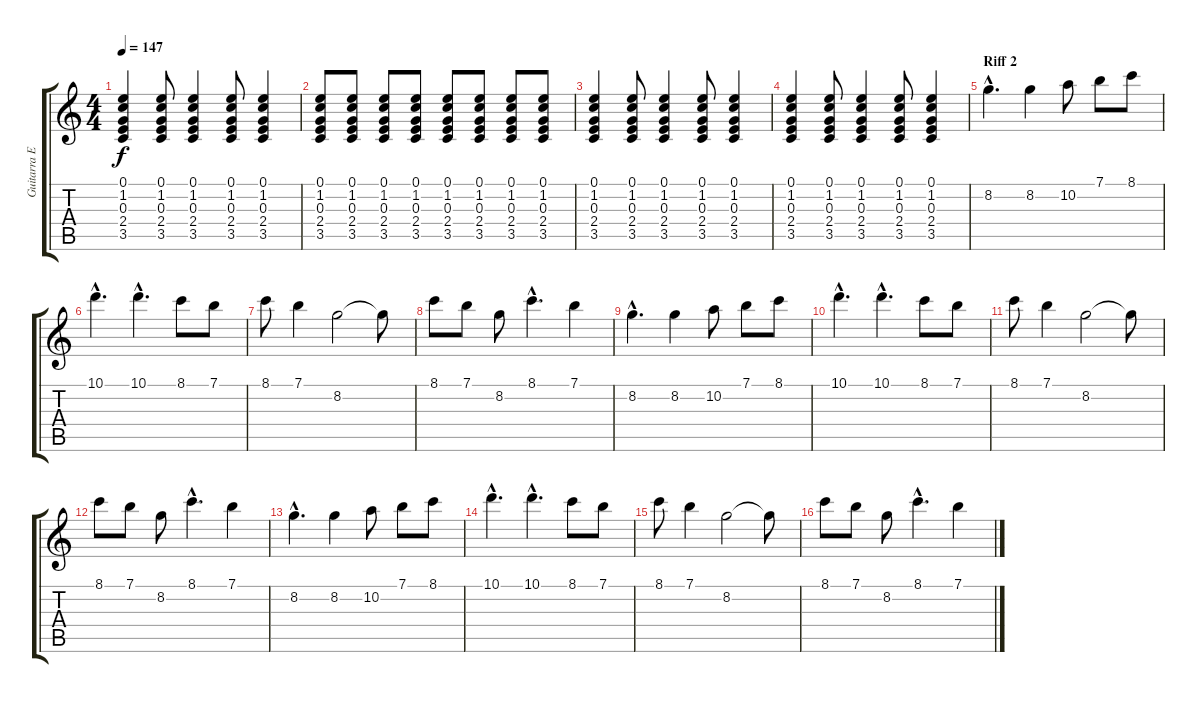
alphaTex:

\track ("Guitarra Electrica" "Guitarra E") {instrument electricguitarclean}
\staff {score tabs}
\tuning (E4 B3 G3 D3 A2 E2) {hide}
\ts (4 4)
\tempo 147
\clef g2
\ks c
(0.1 1.2 0.3 2.4 3.5).4{dy f} (0.1 1.2 0.3 2.4 3.5).8 (0.1 1.2 0.3 2.4 3.5).4 (0.1 1.2 0.3 2.4 3.5).8 (0.1 1.2 0.3 2.4 3.5).4 |
(0.1 1.2 0.3 2.4 3.5).8 (0.1 1.2 0.3 2.4 3.5).8 (0.1 1.2 0.3 2.4 3.5).8 (0.1 1.2 0.3 2.4 3.5).8 (0.1 1.2 0.3 2.4 3.5).8 (0.1 1.2 0.3 2.4 3.5).8 (0.1 1.2 0.3 2.4 3.5).8 (0.1 1.2 0.3 2.4 3.5).8 |
(0.1 1.2 0.3 2.4 3.5).4 (0.1 1.2 0.3 2.4 3.5).8 (0.1 1.2 0.3 2.4 3.5).4 (0.1 1.2 0.3 2.4 3.5).8 (0.1 1.2 0.3 2.4 3.5).4 |
(0.1 1.2 0.3 2.4 3.5).4 (0.1 1.2 0.3 2.4 3.5).8 (0.1 1.2 0.3 2.4 3.5).4 (0.1 1.2 0.3 2.4 3.5).8 (0.1 1.2 0.3 2.4 3.5).4 |
\section ("" "Riff 2")
8.2{hac}.4{d volume 13} 8.2.4 10.2.8 7.1.8 8.1.8 |
10.1{hac}.4{d} 10.1{hac}.4{d} 8.1.8 7.1.8 |
8.1.8 7.1.4 8.2.2 8.2{t}.8 |
8.1.8 7.1.8 8.2.8 8.1{hac}.4{d} 7.1.4 |
8.2{hac}.4{d volume 13} 8.2.4 10.2.8 7.1.8 8.1.8 |
10.1{hac}.4{d} 10.1{hac}.4{d} 8.1.8 7.1.8 |
8.1.8 7.1.4 8.2.2 8.2{t}.8 |
8.1.8 7.1.8 8.2.8 8.1{hac}.4{d} 7.1.4 |
8.2{hac}.4{d} 8.2.4 10.2.8 7.1.8 8.1.8 |
10.1{hac}.4{d} 10.1{hac}.4{d} 8.1.8 7.1.8 |
8.1.8 7.1.4 8.2.2 8.2{t}.8 |
8.1.8 7.1.8 8.2.8 8.1{hac}.4{d} 7.1.4
